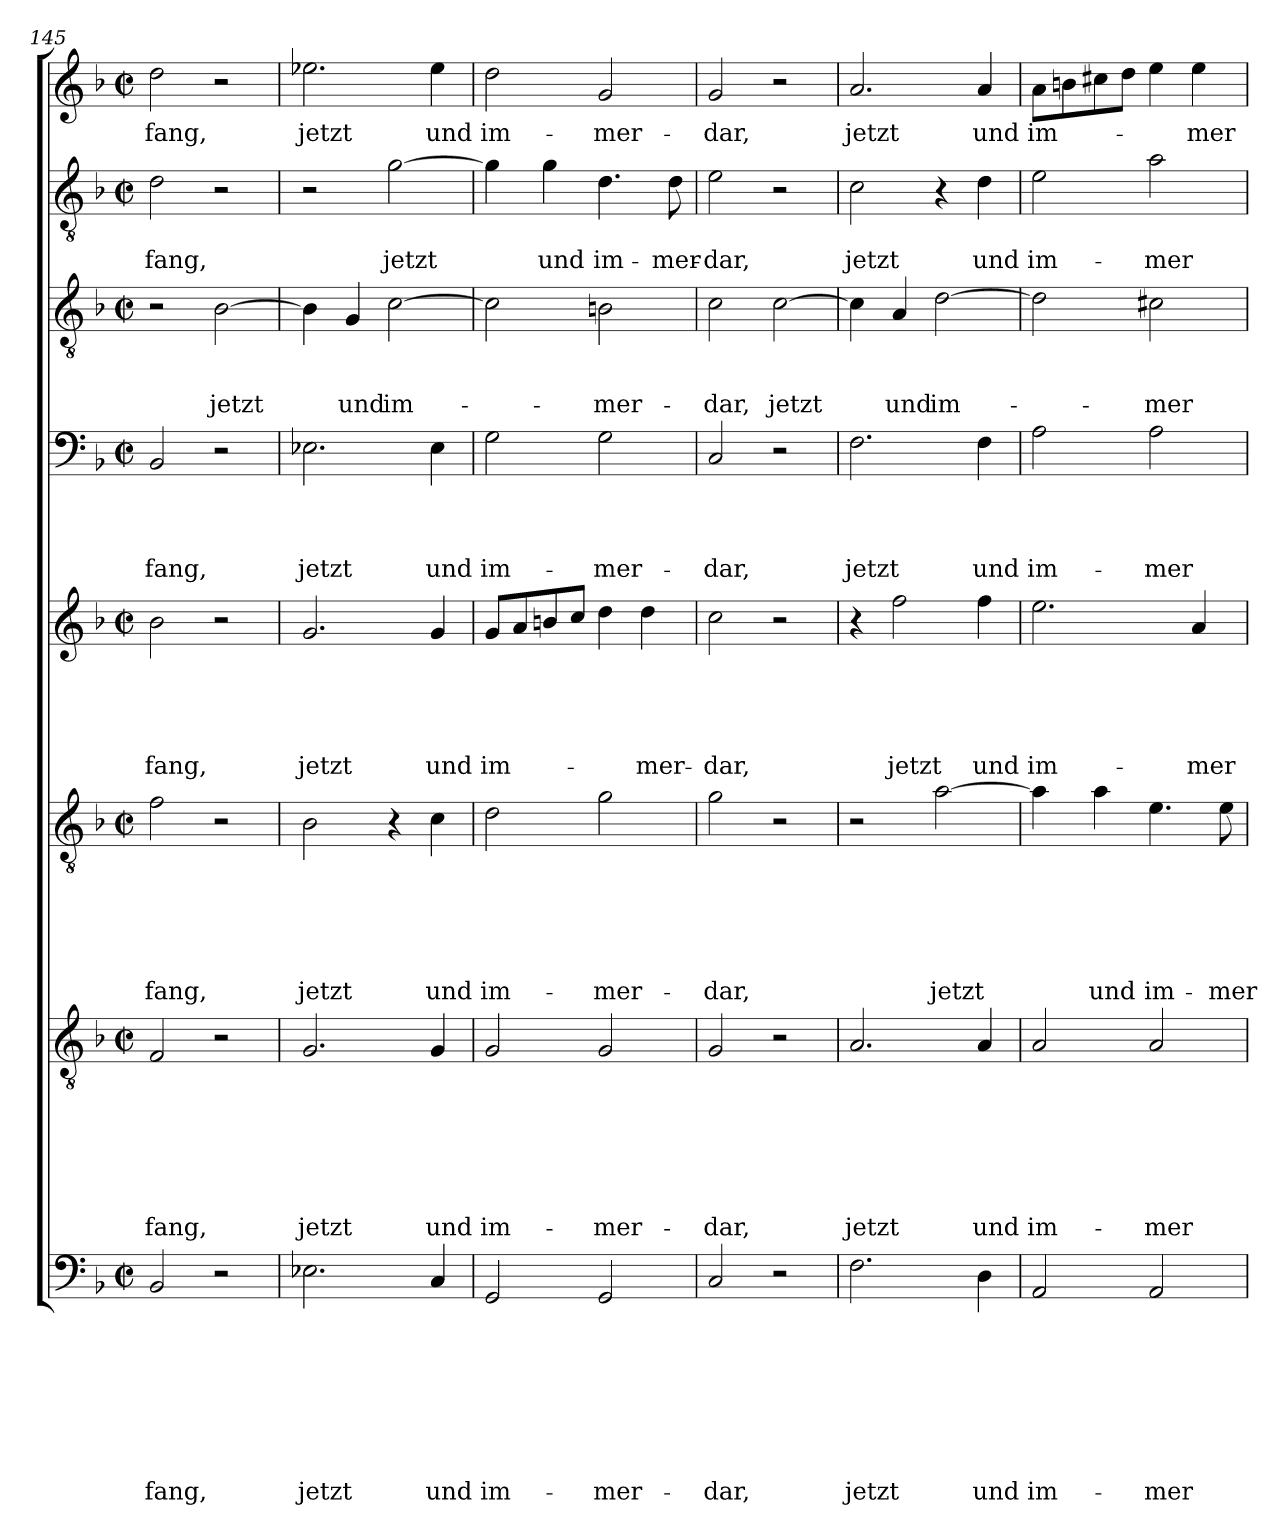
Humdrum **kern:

**kern	**text	**text	**text	**text	**text	**text	**text	**text	**kern	**text	**text	**text	**text	**text	**text	**text	**kern	**text	**text	**text	**text	**text	**text	**kern	**text	**text	**text	**text	**text	**kern	**text	**text	**text	**text	**kern	**text	**text	**text	**kern	**text	**text	**kern	**text
*part8	*part8	*part8	*part8	*part8	*part8	*part8	*part8	*part8	*part7	*part7	*part7	*part7	*part7	*part7	*part7	*part7	*part6	*part6	*part6	*part6	*part6	*part6	*part6	*part5	*part5	*part5	*part5	*part5	*part5	*part4	*part4	*part4	*part4	*part4	*part3	*part3	*part3	*part3	*part2	*part2	*part2	*part1	*part1
*staff8	*staff8	*staff8	*staff8	*staff8	*staff8	*staff8	*staff8	*staff8	*staff7	*staff7	*staff7	*staff7	*staff7	*staff7	*staff7	*staff7	*staff6	*staff6	*staff6	*staff6	*staff6	*staff6	*staff6	*staff5	*staff5	*staff5	*staff5	*staff5	*staff5	*staff4	*staff4	*staff4	*staff4	*staff4	*staff3	*staff3	*staff3	*staff3	*staff2	*staff2	*staff2	*staff1	*staff1
*clefF4	*	*	*	*	*	*	*	*	*clefGv2	*	*	*	*	*	*	*	*clefGv2	*	*	*	*	*	*	*clefG2	*	*	*	*	*	*clefF4	*	*	*	*	*clefGv2	*	*	*	*clefGv2	*	*	*clefG2	*
*k[b-]	*	*	*	*	*	*	*	*	*k[b-]	*	*	*	*	*	*	*	*k[b-]	*	*	*	*	*	*	*k[b-]	*	*	*	*	*	*k[b-]	*	*	*	*	*k[b-]	*	*	*	*k[b-]	*	*	*k[b-]	*
*F:	*	*	*	*	*	*	*	*	*F:	*	*	*	*	*	*	*	*F:	*	*	*	*	*	*	*F:	*	*	*	*	*	*F:	*	*	*	*	*F:	*	*	*	*F:	*	*	*F:	*
*M2/2	*	*	*	*	*	*	*	*	*M2/2	*	*	*	*	*	*	*	*M2/2	*	*	*	*	*	*	*M2/2	*	*	*	*	*	*M2/2	*	*	*	*	*M2/2	*	*	*	*M2/2	*	*	*M2/2	*
*met(c|)	*	*	*	*	*	*	*	*	*met(c|)	*	*	*	*	*	*	*	*met(c|)	*	*	*	*	*	*	*met(c|)	*	*	*	*	*	*met(c|)	*	*	*	*	*met(c|)	*	*	*	*met(c|)	*	*	*met(c|)	*
=145	=145	=145	=145	=145	=145	=145	=145	=145	=145	=145	=145	=145	=145	=145	=145	=145	=145	=145	=145	=145	=145	=145	=145	=145	=145	=145	=145	=145	=145	=145	=145	=145	=145	=145	=145	=145	=145	=145	=145	=145	=145	=145	=145
!	!	!	!	!	!	!	!	!LO:LY:b	!	!	!	!	!	!	!	!LO:LY:b	!	!	!	!	!	!	!LO:LY:b	!	!	!	!	!	!LO:LY:b	!	!	!	!	!LO:LY:b	!	!	!	!	!	!	!LO:LY:b	!	!LO:LY:b
2BB-/	.	.	.	.	.	.	.	-fang,	2F/	.	.	.	.	.	.	-fang,	2f\	.	.	.	.	.	-fang,	2b-\	.	.	.	.	-fang,	2BB-/	.	.	.	-fang,	2r	.	.	.	2d\	.	-fang,	2dd\	-fang,
!	!	!	!	!	!	!	!	!	!	!	!	!	!	!	!	!	!	!	!	!	!	!	!	!	!	!	!	!	!	!	!	!	!	!	!	!	!	!LO:LY:b	!	!	!	!	!
2r	.	.	.	.	.	.	.	.	2r	.	.	.	.	.	.	.	2r	.	.	.	.	.	.	2r	.	.	.	.	.	2r	.	.	.	.	[2B-\	.	.	jetzt	2r	.	.	2r	.
!!LO:PB:g=z
=146	=146	=146	=146	=146	=146	=146	=146	=146	=146	=146	=146	=146	=146	=146	=146	=146	=146	=146	=146	=146	=146	=146	=146	=146	=146	=146	=146	=146	=146	=146	=146	=146	=146	=146	=146	=146	=146	=146	=146	=146	=146	=146	=146
!	!	!	!	!	!	!	!	!LO:LY:b	!	!	!	!	!	!	!	!LO:LY:b	!	!	!	!	!	!	!LO:LY:b	!	!	!	!	!	!LO:LY:b	!	!	!	!	!LO:LY:b	!	!	!	!	!	!	!	!	!LO:LY:b
2.E-X\	.	.	.	.	.	.	.	jetzt	2.G/	.	.	.	.	.	.	jetzt	2B-\	.	.	.	.	.	jetzt	2.g/	.	.	.	.	jetzt	2.E-X\	.	.	.	jetzt	4B-\]	.	.	.	2r	.	.	2.ee-X\	jetzt
!	!	!	!	!	!	!	!	!	!	!	!	!	!	!	!	!	!	!	!	!	!	!	!	!	!	!	!	!	!	!	!	!	!	!	!	!	!	!LO:LY:b	!	!	!	!	!
.	.	.	.	.	.	.	.	.	.	.	.	.	.	.	.	.	.	.	.	.	.	.	.	.	.	.	.	.	.	.	.	.	.	.	4G/	.	.	und	.	.	.	.	.
!	!	!	!	!	!	!	!	!	!	!	!	!	!	!	!	!	!	!	!	!	!	!	!	!	!	!	!	!	!	!	!	!	!	!	!	!	!	!LO:LY:b	!	!	!LO:LY:b	!	!
.	.	.	.	.	.	.	.	.	.	.	.	.	.	.	.	.	4r	.	.	.	.	.	.	.	.	.	.	.	.	.	.	.	.	.	[2c\	.	.	im-	[2g\	.	jetzt	.	.
!	!	!	!	!	!	!	!	!LO:LY:b	!	!	!	!	!	!	!	!LO:LY:b	!	!	!	!	!	!	!LO:LY:b	!	!	!	!	!	!LO:LY:b	!	!	!	!	!LO:LY:b	!	!	!	!	!	!	!	!	!LO:LY:b
4C/	.	.	.	.	.	.	.	und	4G/	.	.	.	.	.	.	und	4c\	.	.	.	.	.	und	4g/	.	.	.	.	und	4E-\	.	.	.	und	.	.	.	.	.	.	.	4ee-\	und
=147	=147	=147	=147	=147	=147	=147	=147	=147	=147	=147	=147	=147	=147	=147	=147	=147	=147	=147	=147	=147	=147	=147	=147	=147	=147	=147	=147	=147	=147	=147	=147	=147	=147	=147	=147	=147	=147	=147	=147	=147	=147	=147	=147
!	!	!	!	!	!	!	!	!LO:LY:b	!	!	!	!	!	!	!	!LO:LY:b	!	!	!	!	!	!	!LO:LY:b	!	!	!	!	!	!LO:LY:b	!	!	!	!	!LO:LY:b	!	!	!	!	!	!	!	!	!LO:LY:b
2GG/	.	.	.	.	.	.	.	im-	2G/	.	.	.	.	.	.	im-	2d\	.	.	.	.	.	im-	8g/L	.	.	.	.	im-	2G\	.	.	.	im-	2c\]	.	.	.	4g\]	.	.	2dd\	im-
.	.	.	.	.	.	.	.	.	.	.	.	.	.	.	.	.	.	.	.	.	.	.	.	8a/	.	.	.	.	.	.	.	.	.	.	.	.	.	.	.	.	.	.	.
!	!	!	!	!	!	!	!	!	!	!	!	!	!	!	!	!	!	!	!	!	!	!	!	!	!	!	!	!	!	!	!	!	!	!	!	!	!	!	!	!	!LO:LY:b	!	!
.	.	.	.	.	.	.	.	.	.	.	.	.	.	.	.	.	.	.	.	.	.	.	.	8bn/	.	.	.	.	.	.	.	.	.	.	.	.	.	.	4g\	.	und	.	.
.	.	.	.	.	.	.	.	.	.	.	.	.	.	.	.	.	.	.	.	.	.	.	.	8cc/J	.	.	.	.	.	.	.	.	.	.	.	.	.	.	.	.	.	.	.
!	!	!	!	!	!	!	!	!LO:LY:b	!	!	!	!	!	!	!	!LO:LY:b	!	!	!	!	!	!	!LO:LY:b	!	!	!	!	!	!	!	!	!	!	!LO:LY:b	!	!	!	!LO:LY:b	!	!	!LO:LY:b	!	!LO:LY:b
2GG/	.	.	.	.	.	.	.	-mer-	2G/	.	.	.	.	.	.	-mer-	2g\	.	.	.	.	.	-mer-	4dd\	.	.	.	.	.	2G\	.	.	.	-mer-	2Bn\	.	.	-mer-	4.d\	.	im-	2g/	-mer-
!	!	!	!	!	!	!	!	!	!	!	!	!	!	!	!	!	!	!	!	!	!	!	!	!	!	!	!	!	!LO:LY:b	!	!	!	!	!	!	!	!	!	!	!	!	!	!
.	.	.	.	.	.	.	.	.	.	.	.	.	.	.	.	.	.	.	.	.	.	.	.	4dd\	.	.	.	.	-mer-	.	.	.	.	.	.	.	.	.	.	.	.	.	.
!	!	!	!	!	!	!	!	!	!	!	!	!	!	!	!	!	!	!	!	!	!	!	!	!	!	!	!	!	!	!	!	!	!	!	!	!	!	!	!	!	!LO:LY:b	!	!
.	.	.	.	.	.	.	.	.	.	.	.	.	.	.	.	.	.	.	.	.	.	.	.	.	.	.	.	.	.	.	.	.	.	.	.	.	.	.	8d\	.	-mer-	.	.
=148	=148	=148	=148	=148	=148	=148	=148	=148	=148	=148	=148	=148	=148	=148	=148	=148	=148	=148	=148	=148	=148	=148	=148	=148	=148	=148	=148	=148	=148	=148	=148	=148	=148	=148	=148	=148	=148	=148	=148	=148	=148	=148	=148
!	!	!	!	!	!	!	!	!LO:LY:b	!	!	!	!	!	!	!	!LO:LY:b	!	!	!	!	!	!	!LO:LY:b	!	!	!	!	!	!LO:LY:b	!	!	!	!	!LO:LY:b	!	!	!	!LO:LY:b	!	!	!LO:LY:b	!	!LO:LY:b
2C/	.	.	.	.	.	.	.	-dar,	2G/	.	.	.	.	.	.	-dar,	2g\	.	.	.	.	.	-dar,	2cc\	.	.	.	.	-dar,	2C/	.	.	.	-dar,	2c\	.	.	-dar,	2e\	.	-dar,	2g/	-dar,
!	!	!	!	!	!	!	!	!	!	!	!	!	!	!	!	!	!	!	!	!	!	!	!	!	!	!	!	!	!	!	!	!	!	!	!	!	!	!LO:LY:b	!	!	!	!	!
2r	.	.	.	.	.	.	.	.	2r	.	.	.	.	.	.	.	2r	.	.	.	.	.	.	2r	.	.	.	.	.	2r	.	.	.	.	[2c\	.	.	jetzt	2r	.	.	2r	.
=149	=149	=149	=149	=149	=149	=149	=149	=149	=149	=149	=149	=149	=149	=149	=149	=149	=149	=149	=149	=149	=149	=149	=149	=149	=149	=149	=149	=149	=149	=149	=149	=149	=149	=149	=149	=149	=149	=149	=149	=149	=149	=149	=149
!	!	!	!	!	!	!	!	!LO:LY:b	!	!	!	!	!	!	!	!LO:LY:b	!	!	!	!	!	!	!	!	!	!	!	!	!	!	!	!	!	!LO:LY:b	!	!	!	!	!	!	!LO:LY:b	!	!LO:LY:b
2.F\	.	.	.	.	.	.	.	jetzt	2.A/	.	.	.	.	.	.	jetzt	2r	.	.	.	.	.	.	4r	.	.	.	.	.	2.F\	.	.	.	jetzt	4c\]	.	.	.	2c\	.	jetzt	2.a/	jetzt
!	!	!	!	!	!	!	!	!	!	!	!	!	!	!	!	!	!	!	!	!	!	!	!	!	!	!	!	!	!LO:LY:b	!	!	!	!	!	!	!	!	!LO:LY:b	!	!	!	!	!
.	.	.	.	.	.	.	.	.	.	.	.	.	.	.	.	.	.	.	.	.	.	.	.	2ff\	.	.	.	.	jetzt	.	.	.	.	.	4A/	.	.	und	.	.	.	.	.
!	!	!	!	!	!	!	!	!	!	!	!	!	!	!	!	!	!	!	!	!	!	!	!LO:LY:b	!	!	!	!	!	!	!	!	!	!	!	!	!	!	!LO:LY:b	!	!	!	!	!
.	.	.	.	.	.	.	.	.	.	.	.	.	.	.	.	.	[2a\	.	.	.	.	.	jetzt	.	.	.	.	.	.	.	.	.	.	.	[2d\	.	.	im-	4r	.	.	.	.
!	!	!	!	!	!	!	!	!LO:LY:b	!	!	!	!	!	!	!	!LO:LY:b	!	!	!	!	!	!	!	!	!	!	!	!	!LO:LY:b	!	!	!	!	!LO:LY:b	!	!	!	!	!	!	!LO:LY:b	!	!LO:LY:b
4D\	.	.	.	.	.	.	.	und	4A/	.	.	.	.	.	.	und	.	.	.	.	.	.	.	4ff\	.	.	.	.	und	4F\	.	.	.	und	.	.	.	.	4d\	.	und	4a/	und
=150	=150	=150	=150	=150	=150	=150	=150	=150	=150	=150	=150	=150	=150	=150	=150	=150	=150	=150	=150	=150	=150	=150	=150	=150	=150	=150	=150	=150	=150	=150	=150	=150	=150	=150	=150	=150	=150	=150	=150	=150	=150	=150	=150
!	!	!	!	!	!	!	!	!LO:LY:b	!	!	!	!	!	!	!	!LO:LY:b	!	!	!	!	!	!	!	!	!	!	!	!	!LO:LY:b	!	!	!	!	!LO:LY:b	!	!	!	!	!	!	!LO:LY:b	!	!LO:LY:b
2AA/	.	.	.	.	.	.	.	im-	2A/	.	.	.	.	.	.	im-	4a\]	.	.	.	.	.	.	2.ee\	.	.	.	.	im-	2A\	.	.	.	im-	2d\]	.	.	.	2e\	.	im-	8a\L	im-
.	.	.	.	.	.	.	.	.	.	.	.	.	.	.	.	.	.	.	.	.	.	.	.	.	.	.	.	.	.	.	.	.	.	.	.	.	.	.	.	.	.	8bn\	.
!	!	!	!	!	!	!	!	!	!	!	!	!	!	!	!	!	!	!	!	!	!	!	!LO:LY:b	!	!	!	!	!	!	!	!	!	!	!	!	!	!	!	!	!	!	!	!
.	.	.	.	.	.	.	.	.	.	.	.	.	.	.	.	.	4a\	.	.	.	.	.	und	.	.	.	.	.	.	.	.	.	.	.	.	.	.	.	.	.	.	8cc#X\	.
.	.	.	.	.	.	.	.	.	.	.	.	.	.	.	.	.	.	.	.	.	.	.	.	.	.	.	.	.	.	.	.	.	.	.	.	.	.	.	.	.	.	8dd\J	.
!	!	!	!	!	!	!	!	!LO:LY:b	!	!	!	!	!	!	!	!LO:LY:b	!	!	!	!	!	!	!LO:LY:b	!	!	!	!	!	!	!	!	!	!	!LO:LY:b	!	!	!	!LO:LY:b	!	!	!LO:LY:b	!	!
2AA/	.	.	.	.	.	.	.	-mer-	2A/	.	.	.	.	.	.	-mer-	4.e\	.	.	.	.	.	im-	.	.	.	.	.	.	2A\	.	.	.	-mer-	2c#X\	.	.	-mer-	2a\	.	-mer-	4ee\	.
!	!	!	!	!	!	!	!	!	!	!	!	!	!	!	!	!	!	!	!	!	!	!	!	!	!	!	!	!	!LO:LY:b	!	!	!	!	!	!	!	!	!	!	!	!	!	!LO:LY:b
.	.	.	.	.	.	.	.	.	.	.	.	.	.	.	.	.	.	.	.	.	.	.	.	4a/	.	.	.	.	-mer-	.	.	.	.	.	.	.	.	.	.	.	.	4ee\	-mer-
!	!	!	!	!	!	!	!	!	!	!	!	!	!	!	!	!	!	!	!	!	!	!	!LO:LY:b	!	!	!	!	!	!	!	!	!	!	!	!	!	!	!	!	!	!	!	!
.	.	.	.	.	.	.	.	.	.	.	.	.	.	.	.	.	8e\	.	.	.	.	.	-mer-	.	.	.	.	.	.	.	.	.	.	.	.	.	.	.	.	.	.	.	.
=	=	=	=	=	=	=	=	=	=	=	=	=	=	=	=	=	=	=	=	=	=	=	=	=	=	=	=	=	=	=	=	=	=	=	=	=	=	=	=	=	=	=	=
*-	*-	*-	*-	*-	*-	*-	*-	*-	*-	*-	*-	*-	*-	*-	*-	*-	*-	*-	*-	*-	*-	*-	*-	*-	*-	*-	*-	*-	*-	*-	*-	*-	*-	*-	*-	*-	*-	*-	*-	*-	*-	*-	*-
